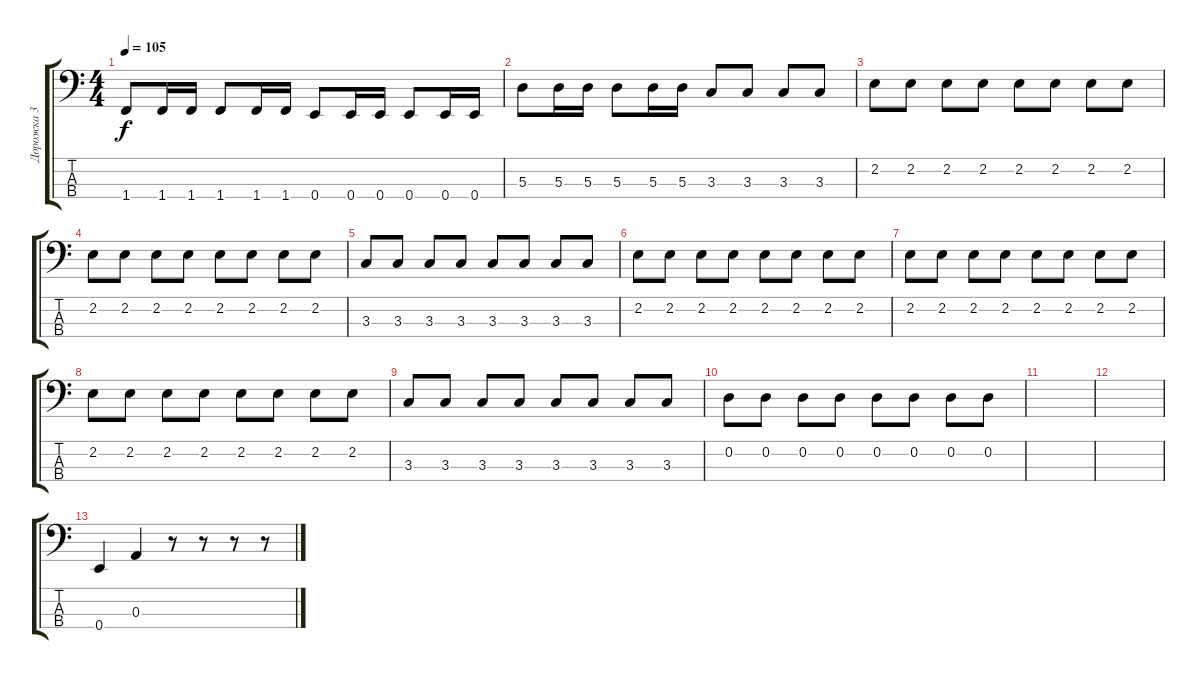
\track ("Дорожка 3" "Дорожка 3") {instrument electricguitarmuted}
\staff {score tabs}
\tuning (G2 D2 A1 E1) {hide}
\ts (4 4)
\tempo 105
\clef f4
\ks c
1.4.8{dy f} 1.4.16 1.4.16 1.4.8 1.4.16 1.4.16 0.4.8 0.4.16 0.4.16 0.4.8 0.4.16 0.4.16 |
5.3.8 5.3.16 5.3.16 5.3.8 5.3.16 5.3.16 3.3.8 3.3.8 3.3.8 3.3.8 |
2.2.8 2.2.8 2.2.8 2.2.8 2.2.8 2.2.8 2.2.8 2.2.8 |
2.2.8 2.2.8 2.2.8 2.2.8 2.2.8 2.2.8 2.2.8 2.2.8 |
3.3.8 3.3.8 3.3.8 3.3.8 3.3.8 3.3.8 3.3.8 3.3.8 |
2.2.8 2.2.8 2.2.8 2.2.8 2.2.8 2.2.8 2.2.8 2.2.8 |
2.2.8 2.2.8 2.2.8 2.2.8 2.2.8 2.2.8 2.2.8 2.2.8 |
2.2.8 2.2.8 2.2.8 2.2.8 2.2.8 2.2.8 2.2.8 2.2.8 |
3.3.8 3.3.8 3.3.8 3.3.8 3.3.8 3.3.8 3.3.8 3.3.8 |
0.2.8 0.2.8 0.2.8 0.2.8 0.2.8 0.2.8 0.2.8 0.2.8 |
|
|
0.4.4 0.3.4 r.8 r.8 r.8 r.8
